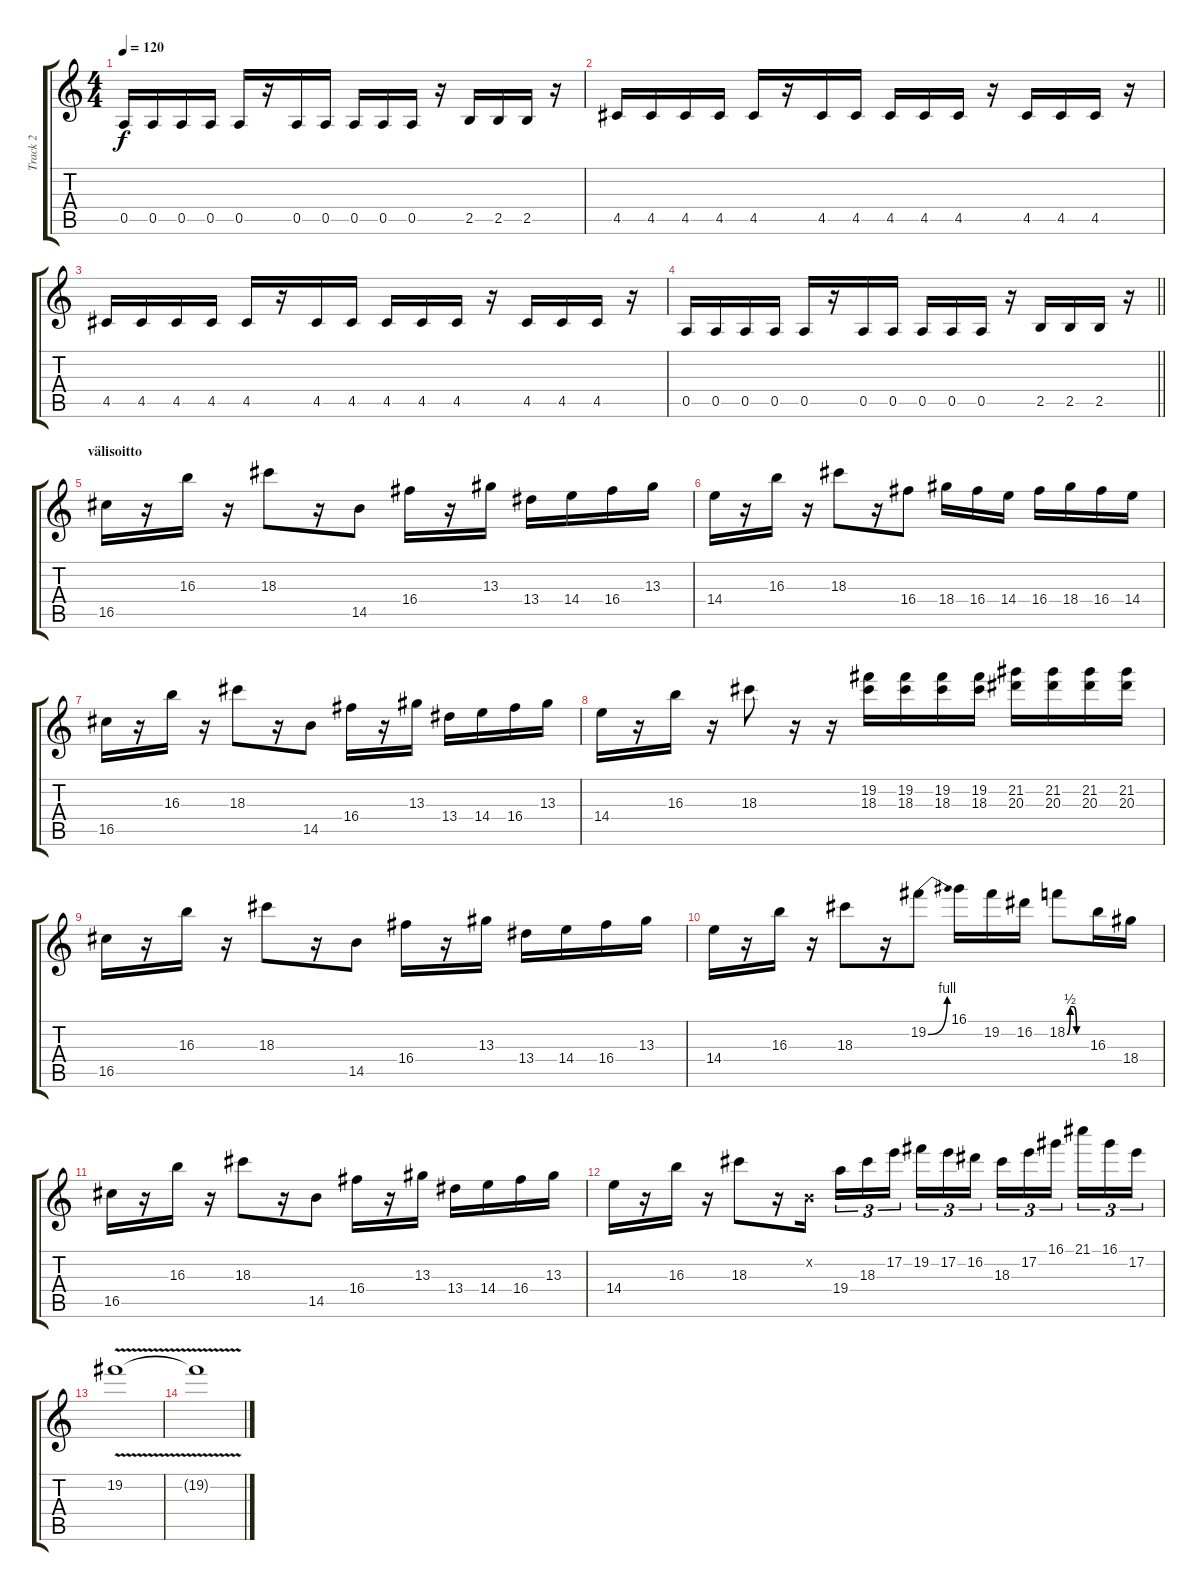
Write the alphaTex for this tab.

\track ("Track 2" "Track 2") {instrument overdrivenguitar}
\staff {score tabs}
\tuning (E4 B3 G3 D3 A2 E2) {hide}
\ts (4 4)
\tempo 120
\clef g2
\ks c
0.5.16{dy f} 0.5.16 0.5.16 0.5.16 0.5.16 r.16 0.5.16 0.5.16 0.5.16 0.5.16 0.5.16 r.16 2.5.16 2.5.16 2.5.16 r.16 |
4.5.16 4.5.16 4.5.16 4.5.16 4.5.16 r.16 4.5.16 4.5.16 4.5.16 4.5.16 4.5.16 r.16 4.5.16 4.5.16 4.5.16 r.16 |
4.5.16 4.5.16 4.5.16 4.5.16 4.5.16 r.16 4.5.16 4.5.16 4.5.16 4.5.16 4.5.16 r.16 4.5.16 4.5.16 4.5.16 r.16 |
\barLineRight lightlight
0.5.16 0.5.16 0.5.16 0.5.16 0.5.16 r.16 0.5.16 0.5.16 0.5.16 0.5.16 0.5.16 r.16 2.5.16 2.5.16 2.5.16 r.16 |
\section ("" "välisoitto")
16.5.16 r.16 16.3.16 r.16 18.3.8 r.16 14.5.8 16.4.16 r.16 13.3.16 13.4.16 14.4.16 16.4.16 13.3.16 |
14.4.16 r.16 16.3.16 r.16 18.3.8 r.16 16.4.8 18.4.16 16.4.16 14.4.16 16.4.16 18.4.16 16.4.16 14.4.16 |
16.5.16 r.16 16.3.16 r.16 18.3.8 r.16 14.5.8 16.4.16 r.16 13.3.16 13.4.16 14.4.16 16.4.16 13.3.16 |
14.4.16 r.16 16.3.16 r.16 18.3.8 r.16 r.16 (19.2 18.3).16 (19.2 18.3).16 (19.2 18.3).16 (19.2 18.3).16 (21.2 20.3).16 (21.2 20.3).16 (21.2 20.3).16 (21.2 20.3).16 |
16.5.16 r.16 16.3.16 r.16 18.3.8 r.16 14.5.8 16.4.16 r.16 13.3.16 13.4.16 14.4.16 16.4.16 13.3.16 |
14.4.16 r.16 16.3.16 r.16 18.3.8 r.16 19.2{be (bend 0 0 60 4)}.8 16.1.16 19.2.16 16.2.16 18.2{be (custom 0 0 10 2 20 2 30 0 60 0)}.8 16.3.16 18.4.16 |
16.5.16 r.16 16.3.16 r.16 18.3.8 r.16 14.5.8 16.4.16 r.16 13.3.16 13.4.16 14.4.16 16.4.16 13.3.16 |
14.4.16 r.16 16.3.16 r.16 18.3.8 r.16 0.2{x}.16 19.4.16{tu (3 2)} 18.3.16{tu (3 2)} 17.2.16{tu (3 2) beam splitsecondary} 19.2.16{tu (3 2)} 17.2.16{tu (3 2)} 16.2.16{tu (3 2)} 18.3.16{tu (3 2)} 17.2.16{tu (3 2)} 16.1.16{tu (3 2) beam splitsecondary} 21.1.16{tu (3 2)} 16.1.16{tu (3 2)} 17.2.16{tu (3 2)} |
19.2{v}.1 |
19.2{t}.1
